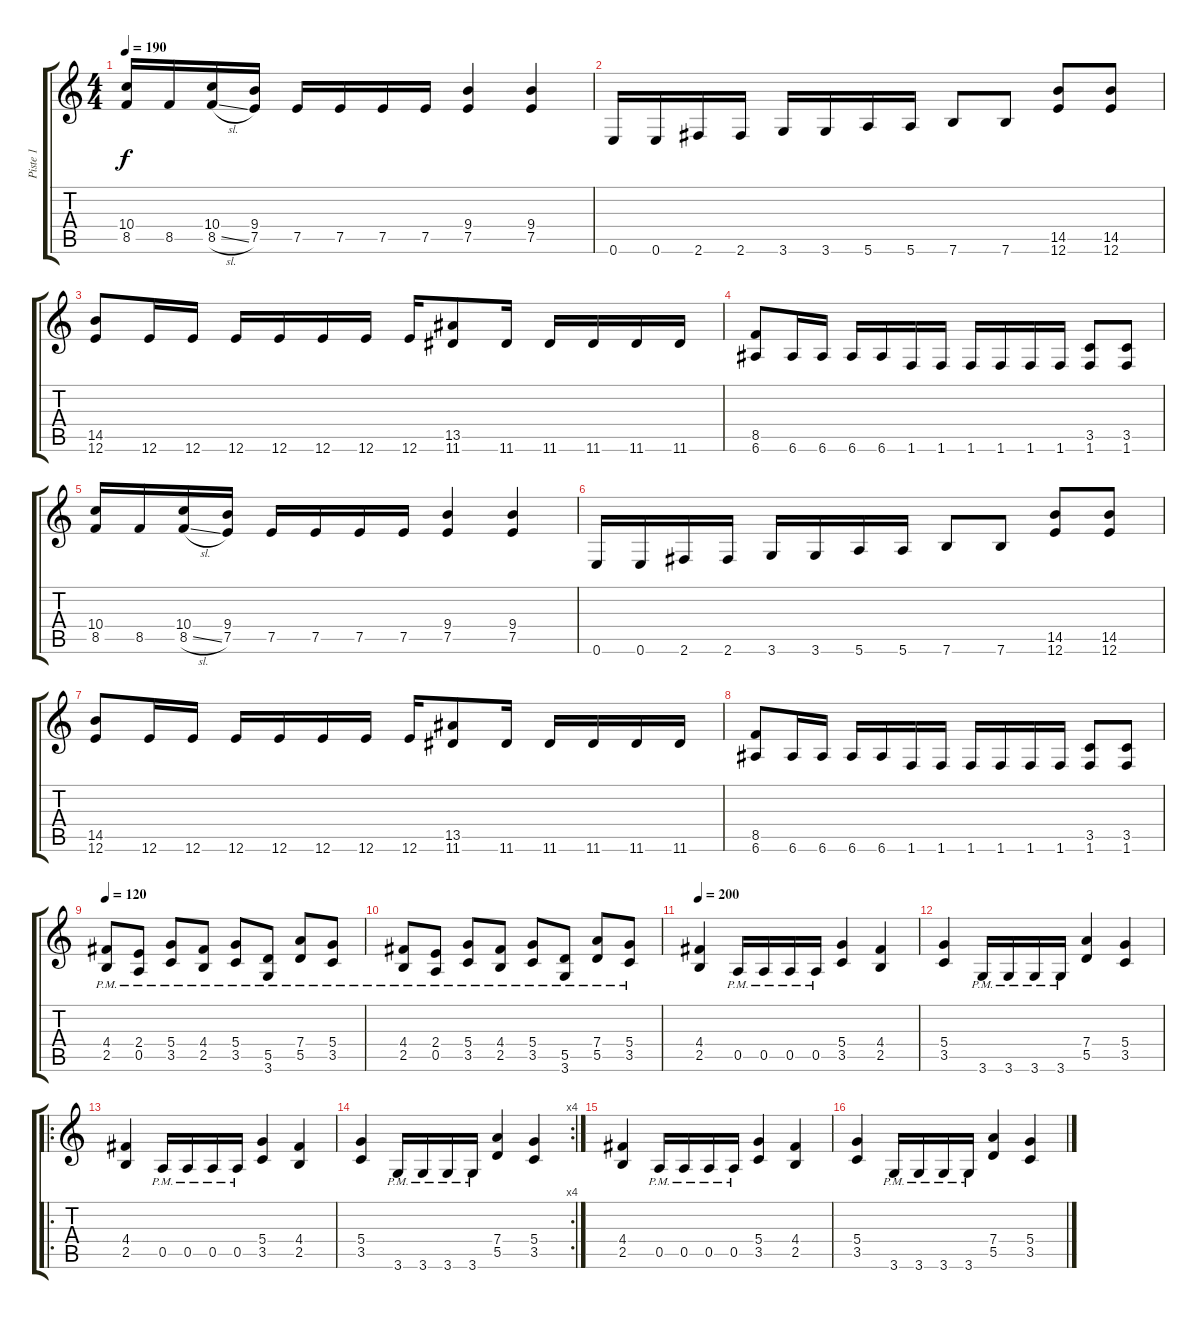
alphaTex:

\track ("Piste 1" "Piste 1") {instrument distortionguitar}
\staff {score tabs}
\tuning (E4 B3 G3 D3 A2 E2) {hide}
\ts (4 4)
\tempo 190
\clef g2
\ks c
(10.4 8.5).16{dy f} 8.5.16 (10.4 8.5{sl}).16 (9.4 7.5).16 7.5.16 7.5.16 7.5.16 7.5.16 (9.4 7.5).4 (9.4 7.5).4 |
0.6.16 0.6.16 2.6.16 2.6.16 3.6.16 3.6.16 5.6.16 5.6.16 7.6.8 7.6.8 (14.5 12.6).8 (14.5 12.6).8 |
(14.5 12.6).8 12.6.16 12.6.16 12.6.16 12.6.16 12.6.16 12.6.16 12.6.16 (13.5 11.6).8 11.6.16 11.6.16 11.6.16 11.6.16 11.6.16 |
(8.5 6.6).8 6.6.16 6.6.16 6.6.16 6.6.16 1.6.16 1.6.16 1.6.16 1.6.16 1.6.16 1.6.16 (3.5 1.6).8 (3.5 1.6).8 |
(10.4 8.5).16 8.5.16 (10.4 8.5{sl}).16 (9.4 7.5).16 7.5.16 7.5.16 7.5.16 7.5.16 (9.4 7.5).4 (9.4 7.5).4 |
0.6.16 0.6.16 2.6.16 2.6.16 3.6.16 3.6.16 5.6.16 5.6.16 7.6.8 7.6.8 (14.5 12.6).8 (14.5 12.6).8 |
(14.5 12.6).8 12.6.16 12.6.16 12.6.16 12.6.16 12.6.16 12.6.16 12.6.16 (13.5 11.6).8 11.6.16 11.6.16 11.6.16 11.6.16 11.6.16 |
(8.5 6.6).8 6.6.16 6.6.16 6.6.16 6.6.16 1.6.16 1.6.16 1.6.16 1.6.16 1.6.16 1.6.16 (3.5 1.6).8 (3.5 1.6).8 |
\tempo 120
(4.4{pm} 2.5{pm}).8 (2.4{pm} 0.5{pm}).8 (5.4{pm} 3.5{pm}).8 (4.4{pm} 2.5{pm}).8 (5.4{pm} 3.5{pm}).8 (5.5{pm} 3.6{pm}).8 (7.4{pm} 5.5{pm}).8 (5.4{pm} 3.5{pm}).8 |
(4.4{pm} 2.5{pm}).8 (2.4{pm} 0.5{pm}).8 (5.4{pm} 3.5{pm}).8 (4.4{pm} 2.5{pm}).8 (5.4{pm} 3.5{pm}).8 (5.5{pm} 3.6{pm}).8 (7.4{pm} 5.5{pm}).8 (5.4{pm} 3.5{pm}).8 |
\tempo 200
(4.4 2.5).4 0.5{pm}.16 0.5{pm}.16 0.5{pm}.16 0.5{pm}.16 (5.4 3.5).4 (4.4 2.5).4 |
(5.4 3.5).4 3.6{pm}.16 3.6{pm}.16 3.6{pm}.16 3.6{pm}.16 (7.4 5.5).4 (5.4 3.5).4 |
\ro
(4.4 2.5).4 0.5{pm}.16 0.5{pm}.16 0.5{pm}.16 0.5{pm}.16 (5.4 3.5).4 (4.4 2.5).4 |
\rc 4
(5.4 3.5).4 3.6{pm}.16 3.6{pm}.16 3.6{pm}.16 3.6{pm}.16 (7.4 5.5).4 (5.4 3.5).4 |
(4.4 2.5).4 0.5{pm}.16 0.5{pm}.16 0.5{pm}.16 0.5{pm}.16 (5.4 3.5).4 (4.4 2.5).4 |
(5.4 3.5).4 3.6{pm}.16 3.6{pm}.16 3.6{pm}.16 3.6{pm}.16 (7.4 5.5).4 (5.4 3.5).4
